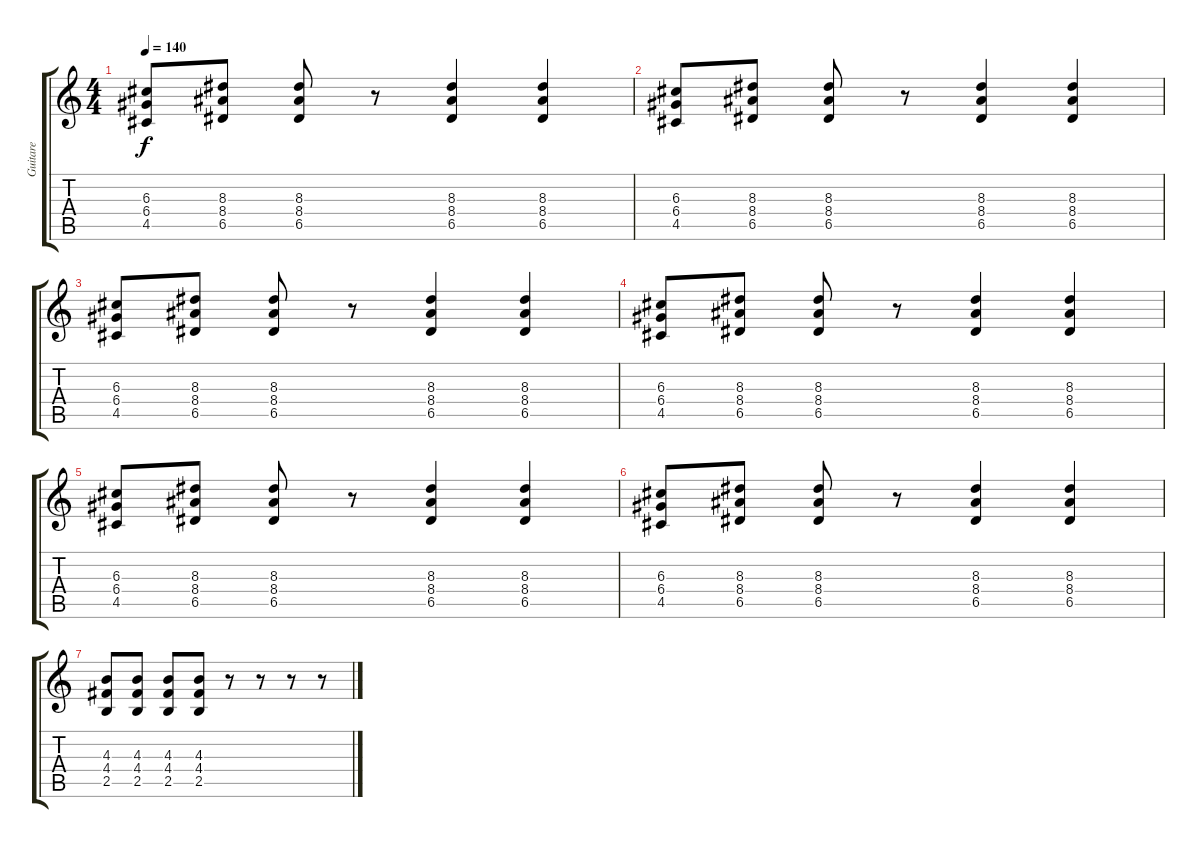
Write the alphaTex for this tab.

\track ("Guitare" "Guitare") {instrument overdrivenguitar}
\staff {score tabs}
\tuning (E4 B3 G3 D3 A2 E2) {hide}
\ts (4 4)
\tempo 140
\clef g2
\ks c
(6.3 6.4 4.5).8{dy f} (8.3 8.4 6.5).8 (8.3 8.4 6.5).8 r.8 (8.3 8.4 6.5).4 (8.3 8.4 6.5).4 |
(6.3 6.4 4.5).8 (8.3 8.4 6.5).8 (8.3 8.4 6.5).8 r.8 (8.3 8.4 6.5).4 (8.3 8.4 6.5).4 |
(6.3 6.4 4.5).8 (8.3 8.4 6.5).8 (8.3 8.4 6.5).8 r.8 (8.3 8.4 6.5).4 (8.3 8.4 6.5).4 |
(6.3 6.4 4.5).8 (8.3 8.4 6.5).8 (8.3 8.4 6.5).8 r.8 (8.3 8.4 6.5).4 (8.3 8.4 6.5).4 |
(6.3 6.4 4.5).8 (8.3 8.4 6.5).8 (8.3 8.4 6.5).8 r.8 (8.3 8.4 6.5).4 (8.3 8.4 6.5).4 |
(6.3 6.4 4.5).8 (8.3 8.4 6.5).8 (8.3 8.4 6.5).8 r.8 (8.3 8.4 6.5).4 (8.3 8.4 6.5).4 |
(4.3 4.4 2.5).8 (4.3 4.4 2.5).8 (4.3 4.4 2.5).8 (4.3 4.4 2.5).8 r.8 r.8 r.8 r.8
